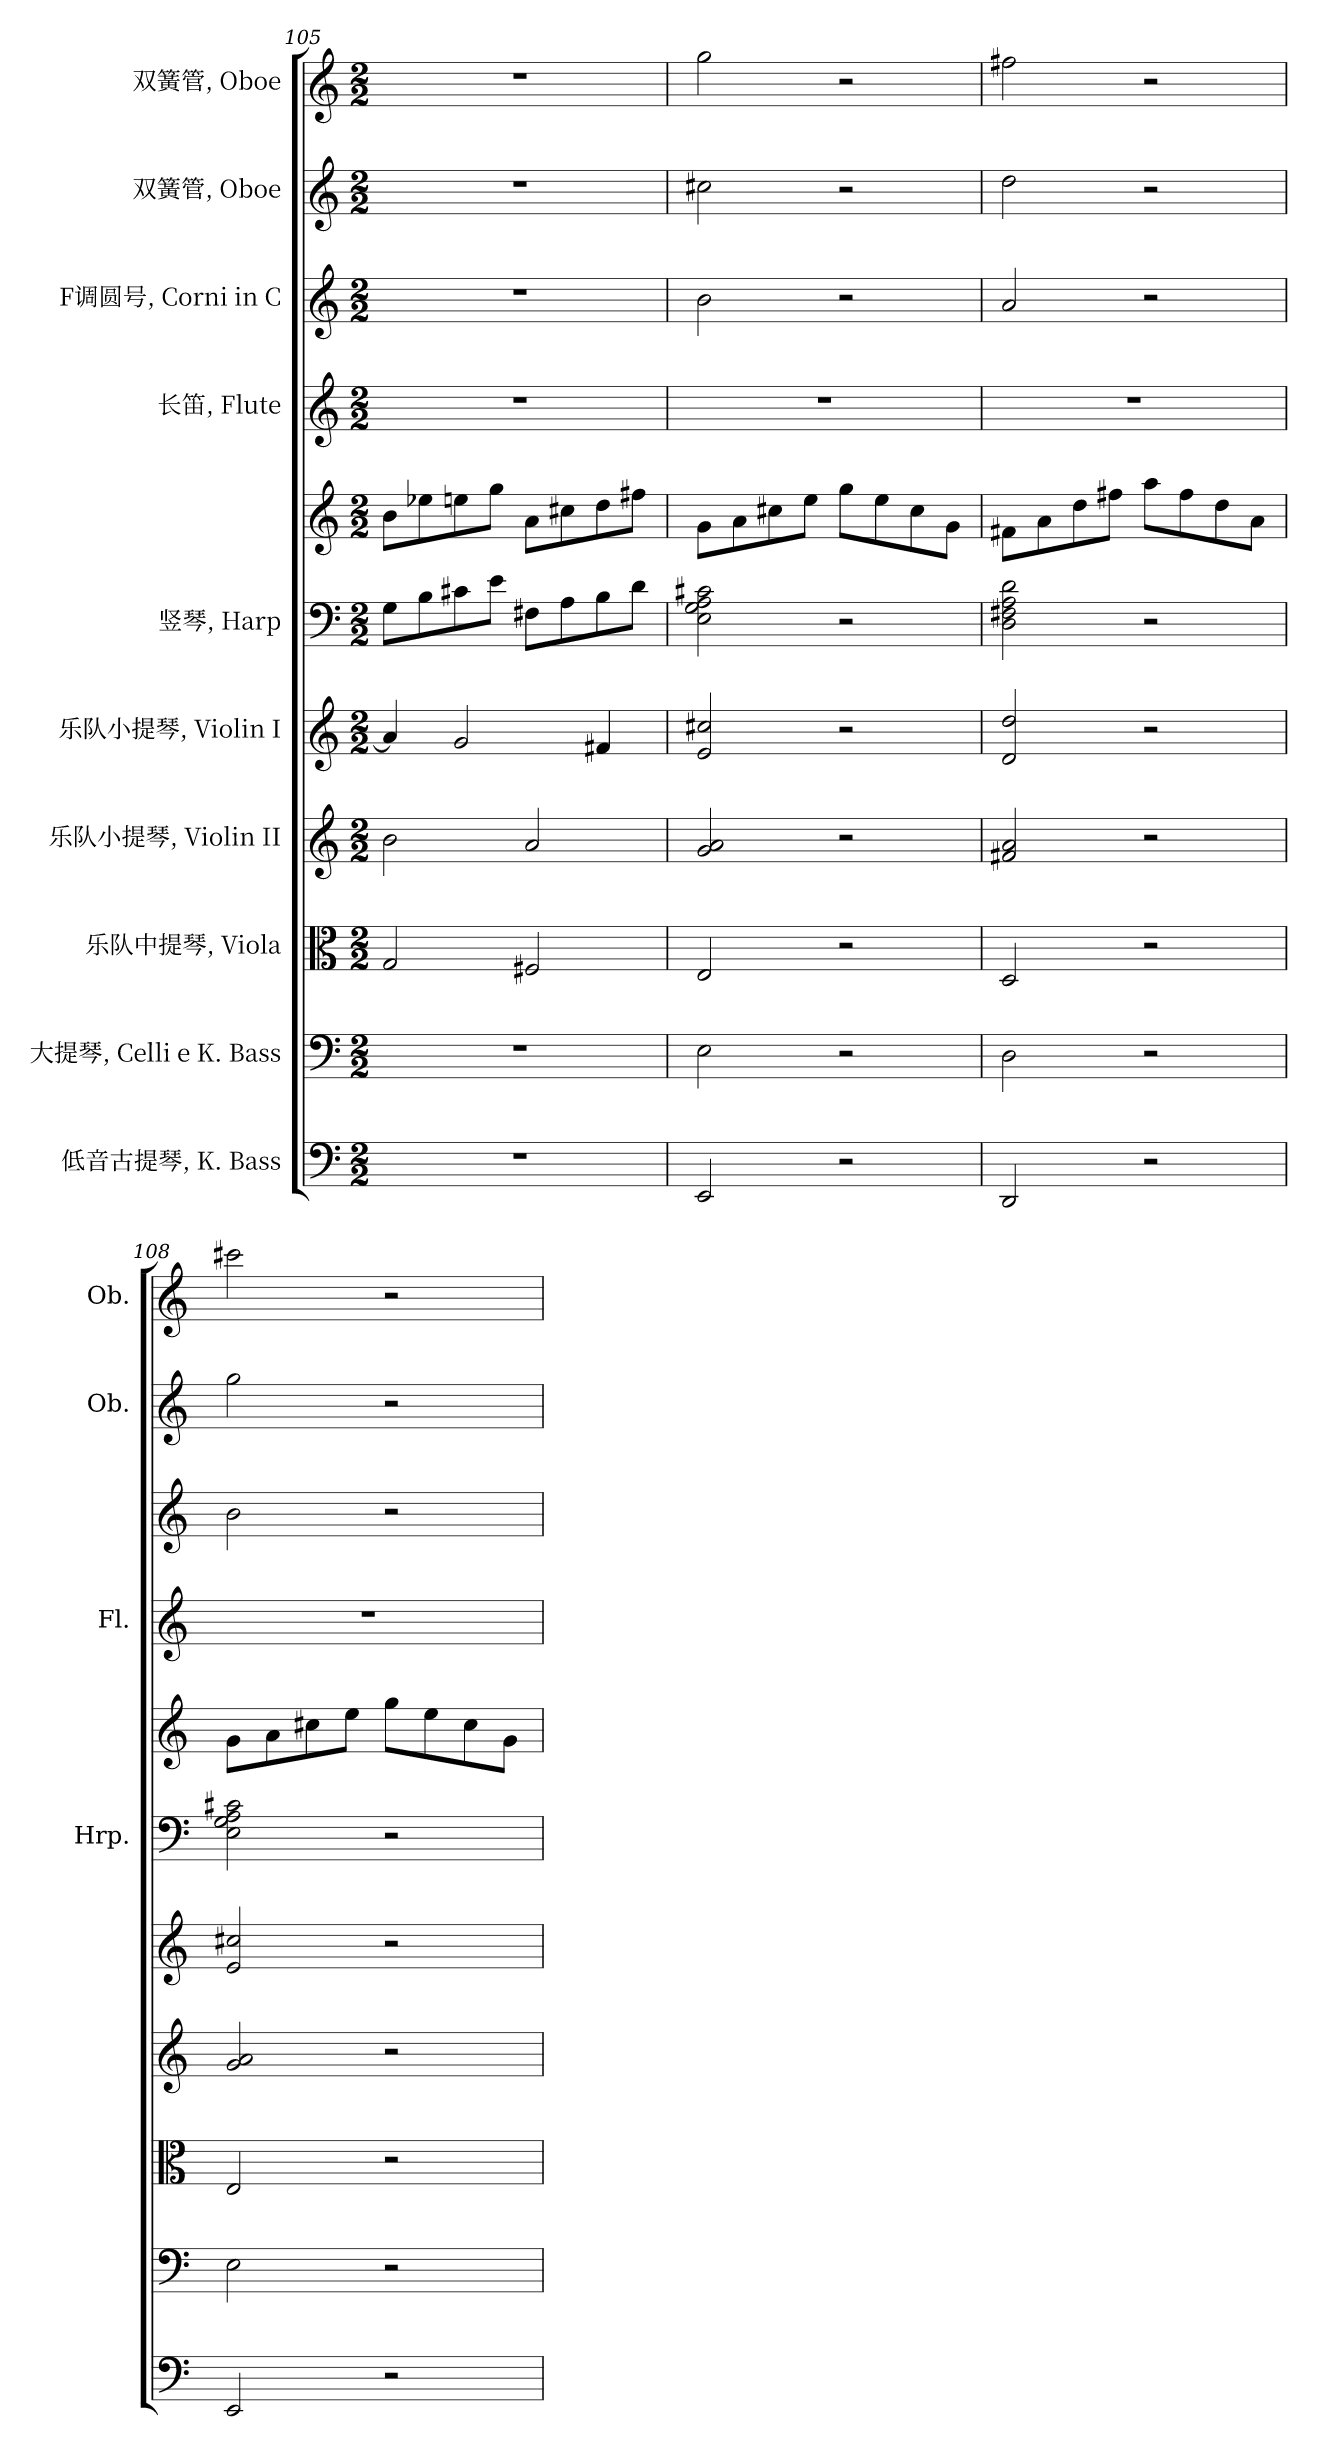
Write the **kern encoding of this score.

**kern	**kern	**kern	**kern	**kern	**kern	**kern	**kern	**kern	**kern	**kern
*part10	*part9	*part8	*part7	*part6	*part5	*part5	*part4	*part3	*part2	*part1
*staff11	*staff10	*staff9	*staff8	*staff7	*staff6	*staff5	*staff4	*staff3	*staff2	*staff1
*I"低音古提琴, K. Bass	*I"大提琴, Celli e K. Bass	*I"乐队中提琴, Viola	*I"乐队小提琴, Violin II	*I"乐队小提琴, Violin I	*I"竖琴, Harp	*	*I"长笛, Flute	*I"F调圆号, Corni in C	*I"双簧管, Oboe	*I"双簧管, Oboe
*	*	*	*	*	*I'Hrp.	*	*I'Fl.	*	*I'Ob.	*I'Ob.
*clefF4	*clefF4	*clefC3	*clefG2	*clefG2	*clefF4	*clefG2	*clefG2	*clefG2	*clefG2	*clefG2
*	*	*	*	*	*	*	*	*ITrd4c7	*	*
*k[]	*k[]	*k[]	*k[]	*k[]	*k[]	*k[]	*k[]	*k[b-]	*k[]	*k[]
*M2/2	*M2/2	*M2/2	*M2/2	*M2/2	*M2/2	*M2/2	*M2/2	*M2/2	*M2/2	*M2/2
=105	=105	=105	=105	=105	=105	=105	=105	=105	=105	=105
1r	1r	2G/	2b\	4a/]	8G\L	8b\L	1r	1r	1r	1r
.	.	.	.	.	8B\	8ee-X\	.	.	.	.
.	.	.	.	2g/	8c#X\	8een\	.	.	.	.
.	.	.	.	.	8e\J	8gg\J	.	.	.	.
.	.	2F#X/	2a/	.	8F#X\L	8a\L	.	.	.	.
.	.	.	.	.	8A\	8cc#X\	.	.	.	.
.	.	.	.	4f#X/	8B\	8dd\	.	.	.	.
.	.	.	.	.	8d\J	8ff#X\J	.	.	.	.
=106	=106	=106	=106	=106	=106	=106	=106	=106	=106	=106
2EE/	2E\	2E/	2g/ 2a/	2e/ 2cc#X/	2E\ 2G\ 2A\ 2c#X\	8g\L	1r	2e\	2cc#X\	2gg\
.	.	.	.	.	.	8a\	.	.	.	.
.	.	.	.	.	.	8cc#X\	.	.	.	.
.	.	.	.	.	.	8ee\J	.	.	.	.
2r	2r	2r	2r	2r	2r	8gg\L	.	2r	2r	2r
.	.	.	.	.	.	8ee\	.	.	.	.
.	.	.	.	.	.	8cc#\	.	.	.	.
.	.	.	.	.	.	8g\J	.	.	.	.
!!LO:PB:g=z
=107	=107	=107	=107	=107	=107	=107	=107	=107	=107	=107
2DD/	2D\	2D/	2f#X/ 2a/	2d/ 2dd/	2D\ 2F#X\ 2A\ 2d\	8f#X\L	1r	2d/	2dd\	2ff#X\
.	.	.	.	.	.	8a\	.	.	.	.
.	.	.	.	.	.	8dd\	.	.	.	.
.	.	.	.	.	.	8ff#X\J	.	.	.	.
2r	2r	2r	2r	2r	2r	8aa\L	.	2r	2r	2r
.	.	.	.	.	.	8ff#\	.	.	.	.
.	.	.	.	.	.	8dd\	.	.	.	.
.	.	.	.	.	.	8a\J	.	.	.	.
=108	=108	=108	=108	=108	=108	=108	=108	=108	=108	=108
2EE/	2E\	2E/	2g/ 2a/	2e/ 2cc#X/	2E\ 2G\ 2A\ 2c#X\	8g\L	1r	2e\	2gg\	2ccc#X\
.	.	.	.	.	.	8a\	.	.	.	.
.	.	.	.	.	.	8cc#X\	.	.	.	.
.	.	.	.	.	.	8ee\J	.	.	.	.
2r	2r	2r	2r	2r	2r	8gg\L	.	2r	2r	2r
.	.	.	.	.	.	8ee\	.	.	.	.
.	.	.	.	.	.	8cc#\	.	.	.	.
.	.	.	.	.	.	8g\J	.	.	.	.
=	=	=	=	=	=	=	=	=	=	=
*-	*-	*-	*-	*-	*-	*-	*-	*-	*-	*-
